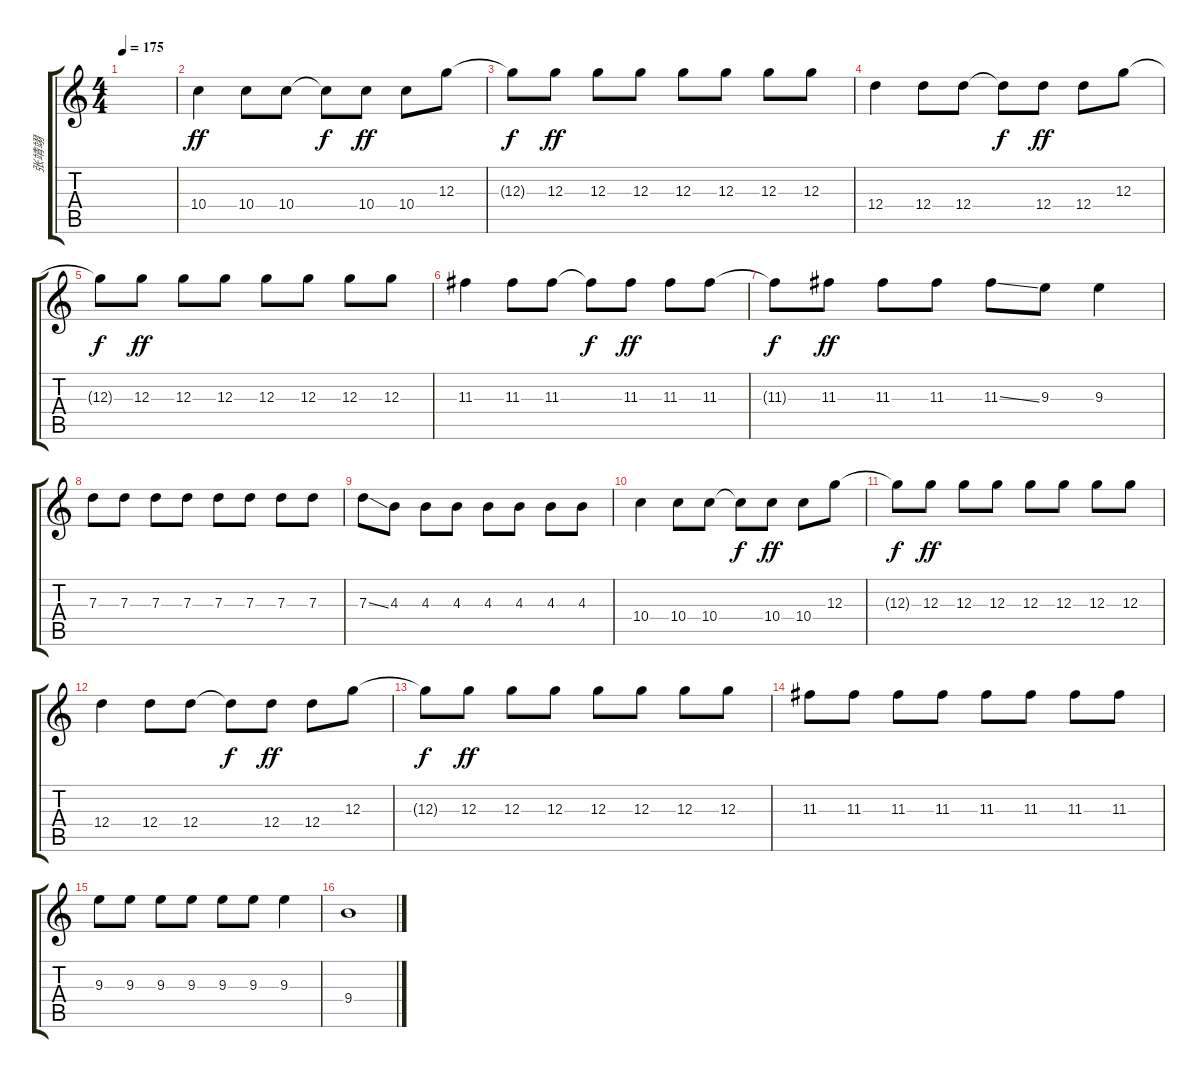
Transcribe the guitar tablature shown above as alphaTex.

\track ("张靖翊" "张靖翊") {instrument overdrivenguitar}
\staff {score tabs}
\tuning (E4 B3 G3 D3 A2 E2) {hide}
\ts (4 4)
\tempo 175
\clef g2
\ks c
|
10.4.4{dy ff} 10.4.8 10.4.8 10.4{t}.8{dy f} 10.4.8{dy ff} 10.4.8 12.3.8 |
12.3{t}.8{dy f} 12.3.8{dy ff} 12.3.8 12.3.8 12.3.8 12.3.8 12.3.8 12.3.8 |
12.4.4 12.4.8 12.4.8 12.4{t}.8{dy f} 12.4.8{dy ff} 12.4.8 12.3.8 |
12.3{t}.8{dy f} 12.3.8{dy ff} 12.3.8 12.3.8 12.3.8 12.3.8 12.3.8 12.3.8 |
11.3.4 11.3.8 11.3.8 11.3{t}.8{dy f} 11.3.8{dy ff} 11.3.8 11.3.8 |
11.3{t}.8{dy f} 11.3.8{dy ff} 11.3.8 11.3.8 11.3{ss}.8 9.3.8 9.3.4 |
7.3.8 7.3.8 7.3.8 7.3.8 7.3.8 7.3.8 7.3.8 7.3.8 |
7.3{ss}.8 4.3.8 4.3.8 4.3.8 4.3.8 4.3.8 4.3.8 4.3.8 |
10.4.4 10.4.8 10.4.8 10.4{t}.8{dy f} 10.4.8{dy ff} 10.4.8 12.3.8 |
12.3{t}.8{dy f} 12.3.8{dy ff} 12.3.8 12.3.8 12.3.8 12.3.8 12.3.8 12.3.8 |
12.4.4{txt ""} 12.4.8 12.4.8 12.4{t}.8{dy f} 12.4.8{dy ff} 12.4.8 12.3.8 |
12.3{t}.8{dy f} 12.3.8{dy ff} 12.3.8 12.3.8 12.3.8 12.3.8 12.3.8 12.3.8 |
11.3.8 11.3.8 11.3.8 11.3.8 11.3.8 11.3.8 11.3.8 11.3.8 |
9.3.8 9.3.8 9.3.8 9.3.8 9.3.8 9.3.8 9.3.4 |
9.4.1
